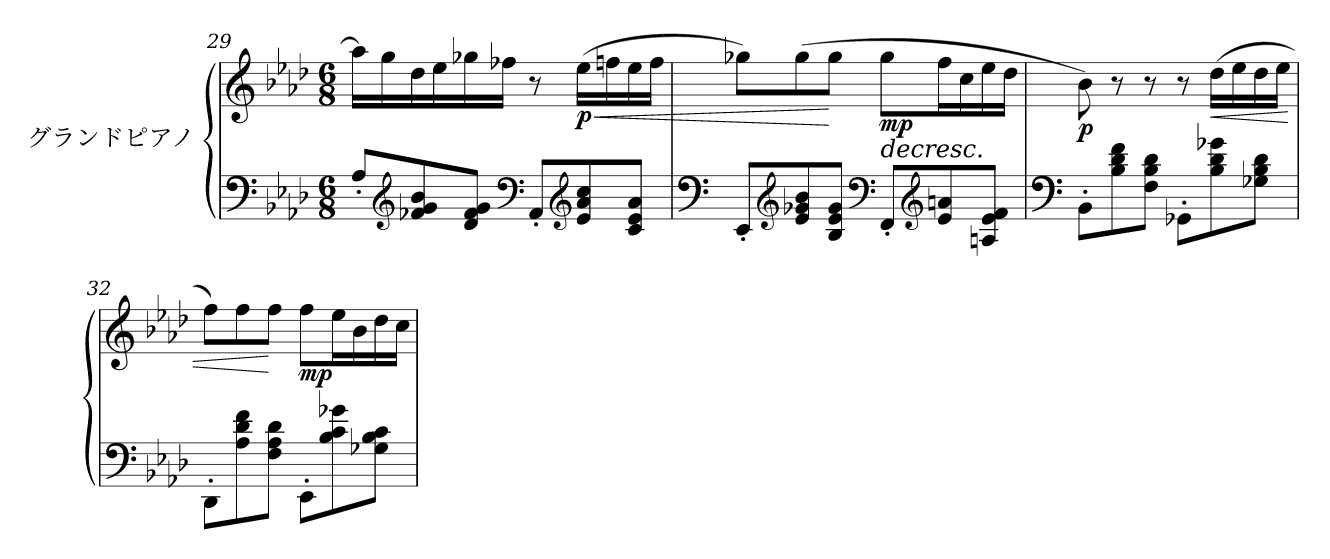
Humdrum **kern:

**kern	**kern	**dynam
*part1	*part1	*part1
*staff2	*staff1	*staff1/2
*I"グランドピアノ	*	*
*clefF4	*clefG2	*
*k[b-e-a-d-]	*k[b-e-a-d-]	*
*M6/8	*M6/8	*
=29	=29	=29
8A-'/L	16aa-\LL]	.
.	16gg\	.
*clefG2	*	*
8f-X/ 8g/ 8b-/	16dd-\	.
.	16ee-\	.
8d-/ 8f-/ 8g/J	16gg-X\	.
.	16ff-X\JJ	.
*clefF4	*	*
8AA-'/L	8r	.
*clefG2	*	*
!	!	!LO:HP:b
!	!	!LO:DY:n=1:b
8e-/ 8a-/ 8cc/	(>16ee-\LL	< p
.	16ffn\	.
8c/ 8e-/ 8a-/J	16ee-\	.
.	16ff\JJ	.
!!LO:LB:g=z
=30	=30	=30
*clefF4	*	*
8EE-'/L	8gg-X\L)	.
*clefG2	*	*
8e-/ 8g-X/ 8b-/	(>8gg-\	.
8B-/ 8e-/ 8g-/J	8gg-\J	[
*clefF4	*	*
!	!	!LO:HP:b
!	!	!LO:DY:n=1:b
8FF'/L	8gg-\L	> mp
*clefG2	*	*
8e-/ 8an/	16ff\L	.
.	16cc\	.
8An/ 8e-/ 8f/J	16ee-\	.
.	16dd-\JJ	.
=31	=31	=31
*clefF4	*	*
!	!	!LO:DY:b
8BB-'\L	8b-\)	p
8B-\ 8d-\ 8f\	8r	]
8F\ 8B-\ 8d-\J	8r	.
8GG-X'\L	8r	.
!	!	!LO:HP:b
8B-\ 8d-\ 8g-X\	(>16dd-\LL	<
.	16ee-\	.
8G-X\ 8B-\ 8d-\J	16dd-\	.
.	16ee-\JJ	.
=32	=32	=32
8DD-'\L	8ff\L)	.
8A-\ 8d-\ 8f\	8ff\	.
8F\ 8A-\ 8d-\J	8ff\J	[
!	!	!LO:DY:b
8EE-'\L	8ff\L	mp
8B-\ 8c\ 8g-X\	16ee-\L	.
.	16b-\	.
8G-X\ 8B-\ 8c\J	16dd-\	.
.	16cc\JJ	.
=	=	=
*-	*-	*-
